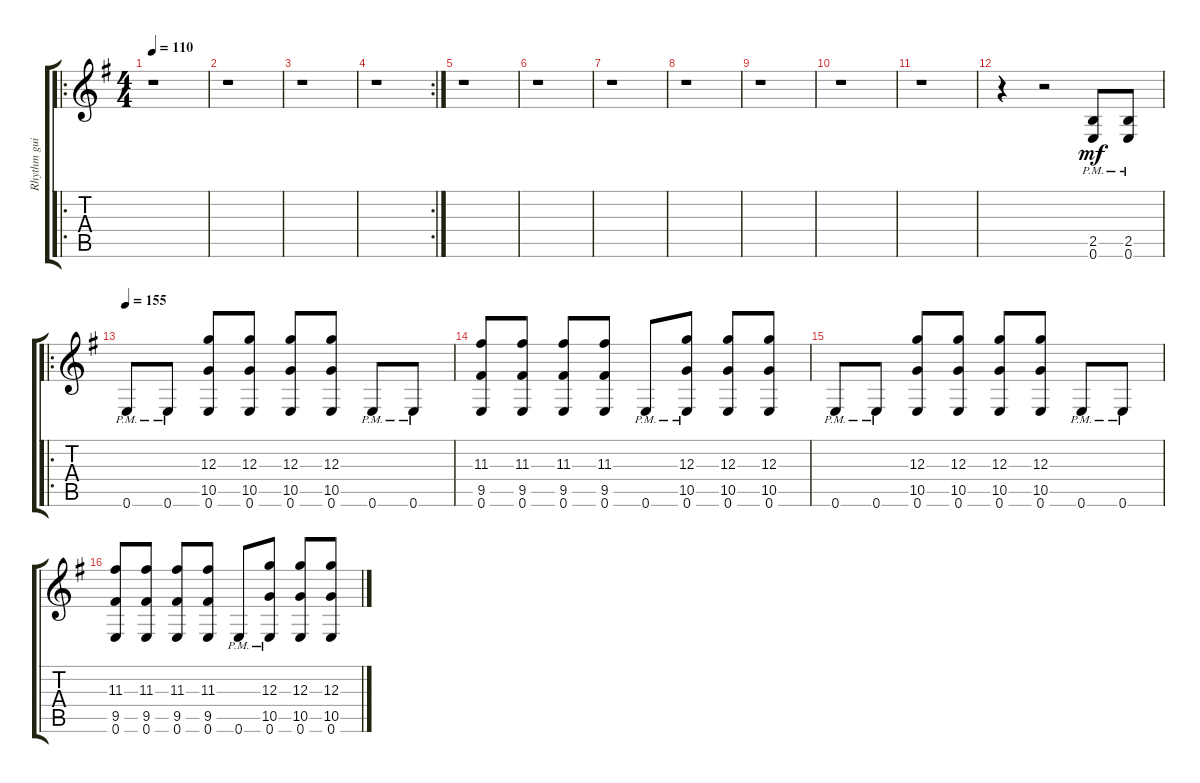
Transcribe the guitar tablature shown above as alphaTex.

\track ("Rhythm guitar" "Rhythm gui") {instrument distortionguitar}
\staff {score tabs}
\tuning (E4 B3 G3 D3 A2 E2) {hide}
\ro
\ts (4 4)
\tempo 110
\clef g2
\ks g
r.1{dy mf instrument distortionguitar} |
r.1 |
r.1 |
\rc 2
r.1 |
r.1 |
r.1 |
r.1 |
r.1 |
r.1 |
r.1 |
r.1 |
r.4 r.2 (2.5{pm} 0.6{pm}).8 (2.5{pm} 0.6{pm}).8 |
\ro
\tempo 155
0.6{pm}.8 0.6{pm}.8 (12.3 10.5 0.6).8 (12.3 10.5 0.6).8 (12.3 10.5 0.6).8 (12.3 10.5 0.6).8 0.6{pm}.8 0.6{pm}.8 |
(11.3 9.5 0.6).8 (11.3 9.5 0.6).8 (11.3 9.5 0.6).8 (11.3 9.5 0.6).8 0.6{pm}.8 (12.3{pm} 10.5{pm} 0.6{pm}).8 (12.3 10.5 0.6).8 (12.3 10.5 0.6).8 |
0.6{pm}.8 0.6{pm}.8 (12.3 10.5 0.6).8 (12.3 10.5 0.6).8 (12.3 10.5 0.6).8 (12.3 10.5 0.6).8 0.6{pm}.8 0.6{pm}.8 |
(11.3 9.5 0.6).8 (11.3 9.5 0.6).8 (11.3 9.5 0.6).8 (11.3 9.5 0.6).8 0.6{pm}.8 (12.3{pm} 10.5{pm} 0.6{pm}).8 (12.3 10.5 0.6).8 (12.3 10.5 0.6).8
